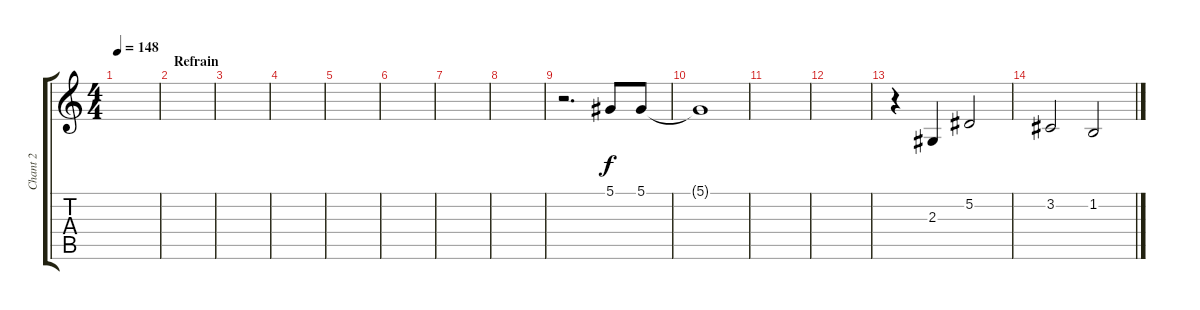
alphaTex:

\track ("Chant 2" "Chant 2") {instrument lead8bassandlead}
\staff {score tabs}
\tuning (Eb4 Bb3 Gb3 Db3 Ab2 Eb2) {hide}
\ts (4 4)
\tempo 148
\clef g2
\ks c
|
\section ("" "Refrain")
|
|
|
|
|
|
|
r.2{d} 5.1.8 5.1.8 |
5.1{t}.1 |
|
|
r.4 2.3.4 5.2.2 |
3.2.2 1.2.2
